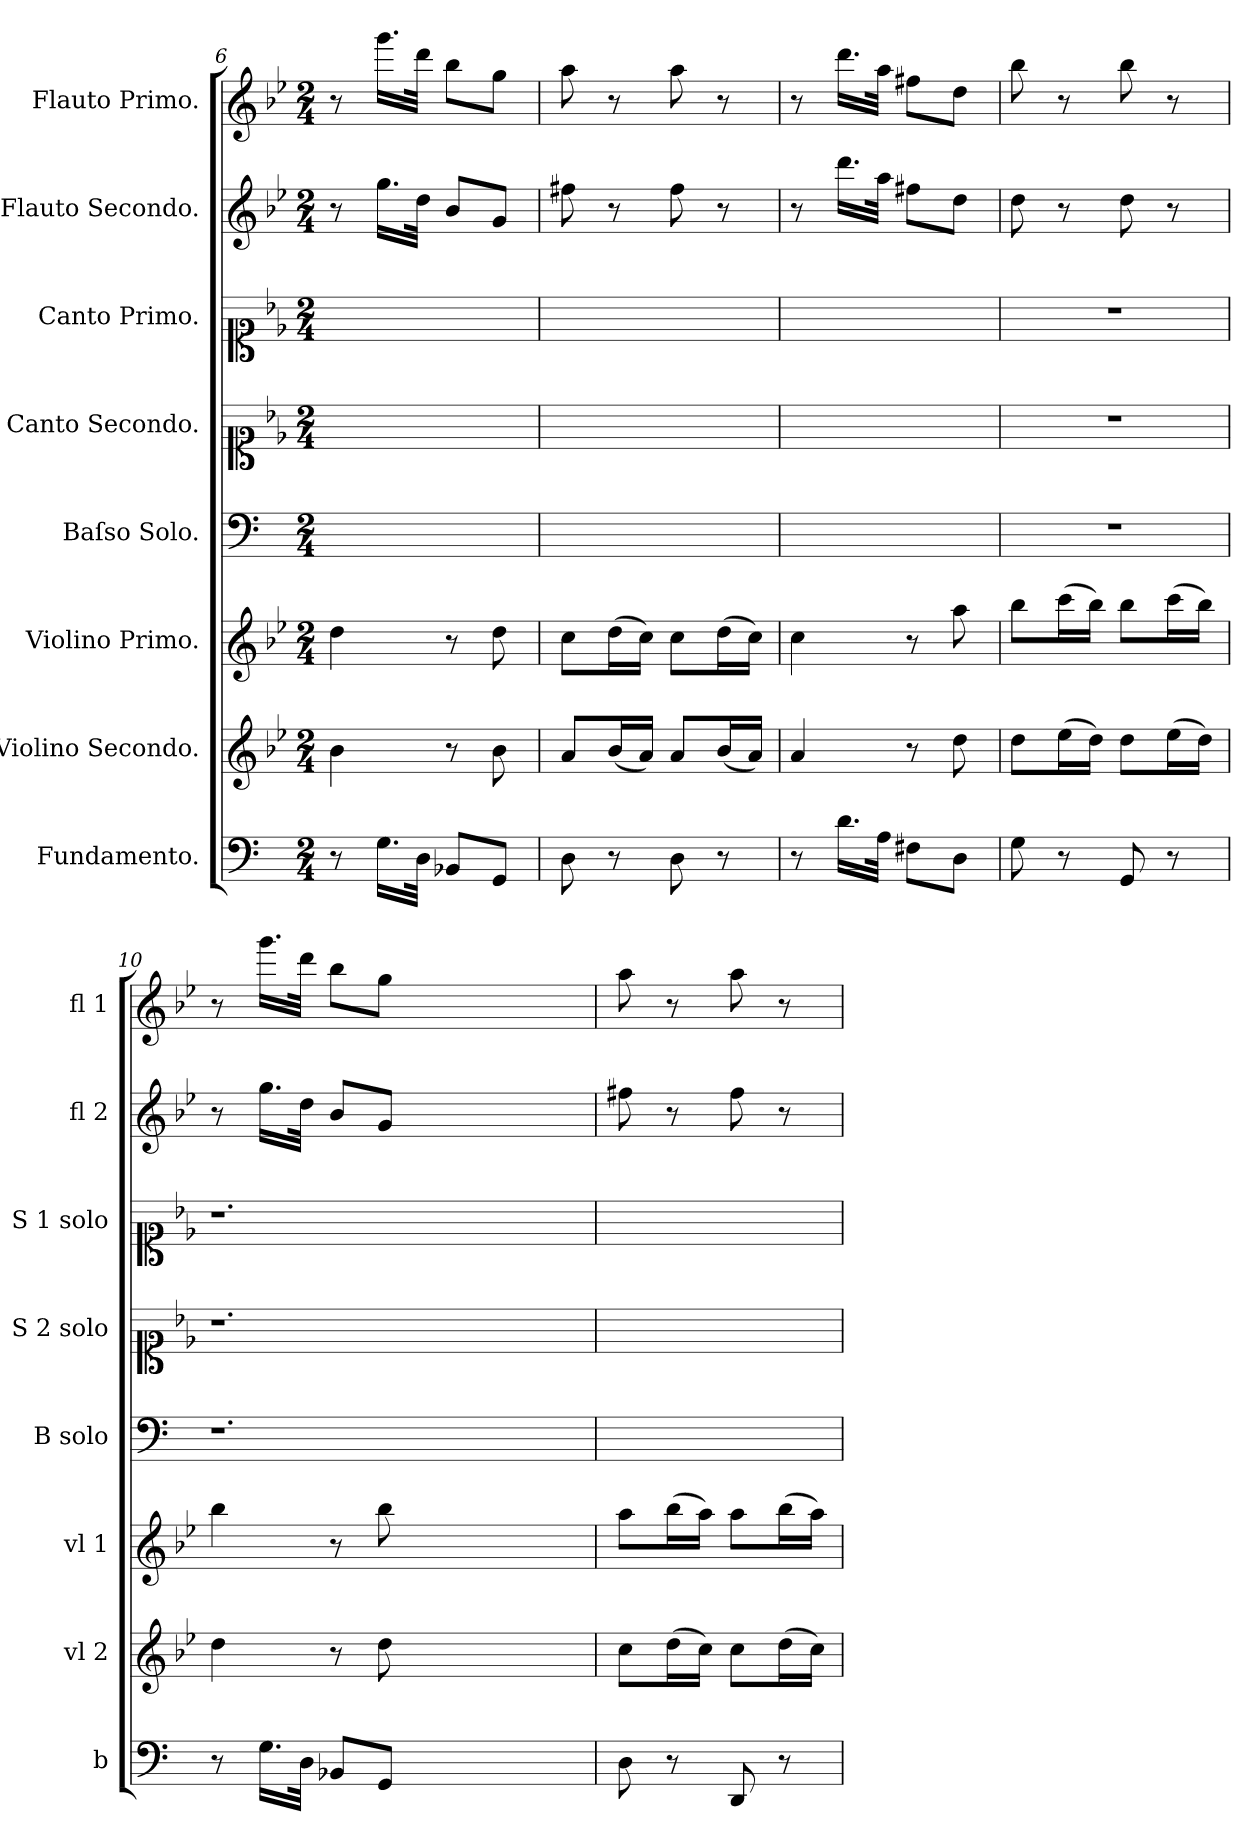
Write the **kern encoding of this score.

**kern	**kern	**kern	**kern	**kern	**kern	**kern	**kern
*part8	*part7	*part6	*part5	*part4	*part3	*part2	*part1
*staff8	*staff7	*staff6	*staff5	*staff4	*staff3	*staff2	*staff1
*I"Fundamento.	*I"Violino Secondo.	*I"Violino Primo.	*I"Baſso Solo.	*I"Canto Secondo.	*I"Canto Primo.	*I"Flauto Secondo.	*I"Flauto Primo.
*I'b	*I'vl 2	*I'vl 1	*I'B solo	*I'S 2 solo	*I'S 1 solo	*I'fl 2	*I'fl 1
*clefF4	*clefG2	*clefG2	*clefF4	*clefC1	*clefC1	*clefG2	*clefG2
*	*k[b-e-]	*k[b-e-]	*	*k[b-e-]	*k[b-e-]	*k[b-e-]	*k[b-e-]
*M2/4	*M2/4	*M2/4	*M2/4	*M2/4	*M2/4	*M2/4	*M2/4
=6	=6	=6	=6	=6	=6	=6	=6
8r	4b-\	4dd\	2ryy	2ryy	2ryy	8r	8r
16.G\LL	.	.	.	.	.	16.gg\LL	16.ggg\LL
32D\JJk	.	.	.	.	.	32dd\JJk	32ddd\JJk
8BB-/L	8r	8r	.	.	.	8b-/L	8bb-\L
8GG/J	8b-\	8dd\	.	.	.	8g/J	8gg\J
=7	=7	=7	=7	=7	=7	=7	=7
8D\	8a/L	8cc\L	2ryy	2ryy	2ryy	8ff#X\	8aa\
8r	(16b-/L	(16dd\L	.	.	.	8r	8r
.	16a/JJ)	16cc\JJ)	.	.	.	.	.
8D\	8a/L	8cc\L	.	.	.	8ff#\	8aa\
8r	(16b-/L	(16dd\L	.	.	.	8r	8r
.	16a/JJ)	16cc\JJ)	.	.	.	.	.
=8	=8	=8	=8	=8	=8	=8	=8
8r	4a/	4cc\	2ryy	2ryy	2ryy	8r	8r
16.d\LL	.	.	.	.	.	16.ddd\LL	16.ddd\LL
32A\JJk	.	.	.	.	.	32aa\JJk	32aa\JJk
8F#X\L	8r	8r	.	.	.	8ff#X\L	8ff#X\L
8D\J	8dd\	8aa\	.	.	.	8dd\J	8dd\J
=9	=9	=9	=9	=9	=9	=9	=9
8G\	8dd\L	8bb-\L	2r	2r	2r	8dd\	8bb-\
8r	(16ee-\L	(16ccc\L	.	.	.	8r	8r
.	16dd\JJ)	16bb-\JJ)	.	.	.	.	.
8GG/	8dd\L	8bb-\L	.	.	.	8dd\	8bb-\
8r	(16ee-\L	(16ccc\L	.	.	.	8r	8r
.	16dd\JJ)	16bb-\JJ)	.	.	.	.	.
=10	=10	=10	=10	=10	=10	=10	=10
8r	4dd\	4bb-\	1.r	1.r	1.r	8r	8r
16.G\LL	.	.	.	.	.	16.gg\LL	16.ggg\LL
32D\JJk	.	.	.	.	.	32dd\JJk	32ddd\JJk
8BB-/L	8r	8r	.	.	.	8b-/L	8bb-\L
8GG/J	8dd\	8bb-\	.	.	.	8g/J	8gg\J
1ryy	1ryy	1ryy	.	.	.	1ryy	1ryy
=11	=11	=11	=11	=11	=11	=11	=11
8D\	8cc\L	8aa\L	2ryy	2ryy	2ryy	8ff#X\	8aa\
8r	(16dd\L	(16bb-\L	.	.	.	8r	8r
.	16cc\JJ)	16aa\JJ)	.	.	.	.	.
8DD/	8cc\L	8aa\L	.	.	.	8ff#\	8aa\
8r	(16dd\L	(16bb-\L	.	.	.	8r	8r
.	16cc\JJ)	16aa\JJ)	.	.	.	.	.
=	=	=	=	=	=	=	=
*-	*-	*-	*-	*-	*-	*-	*-
